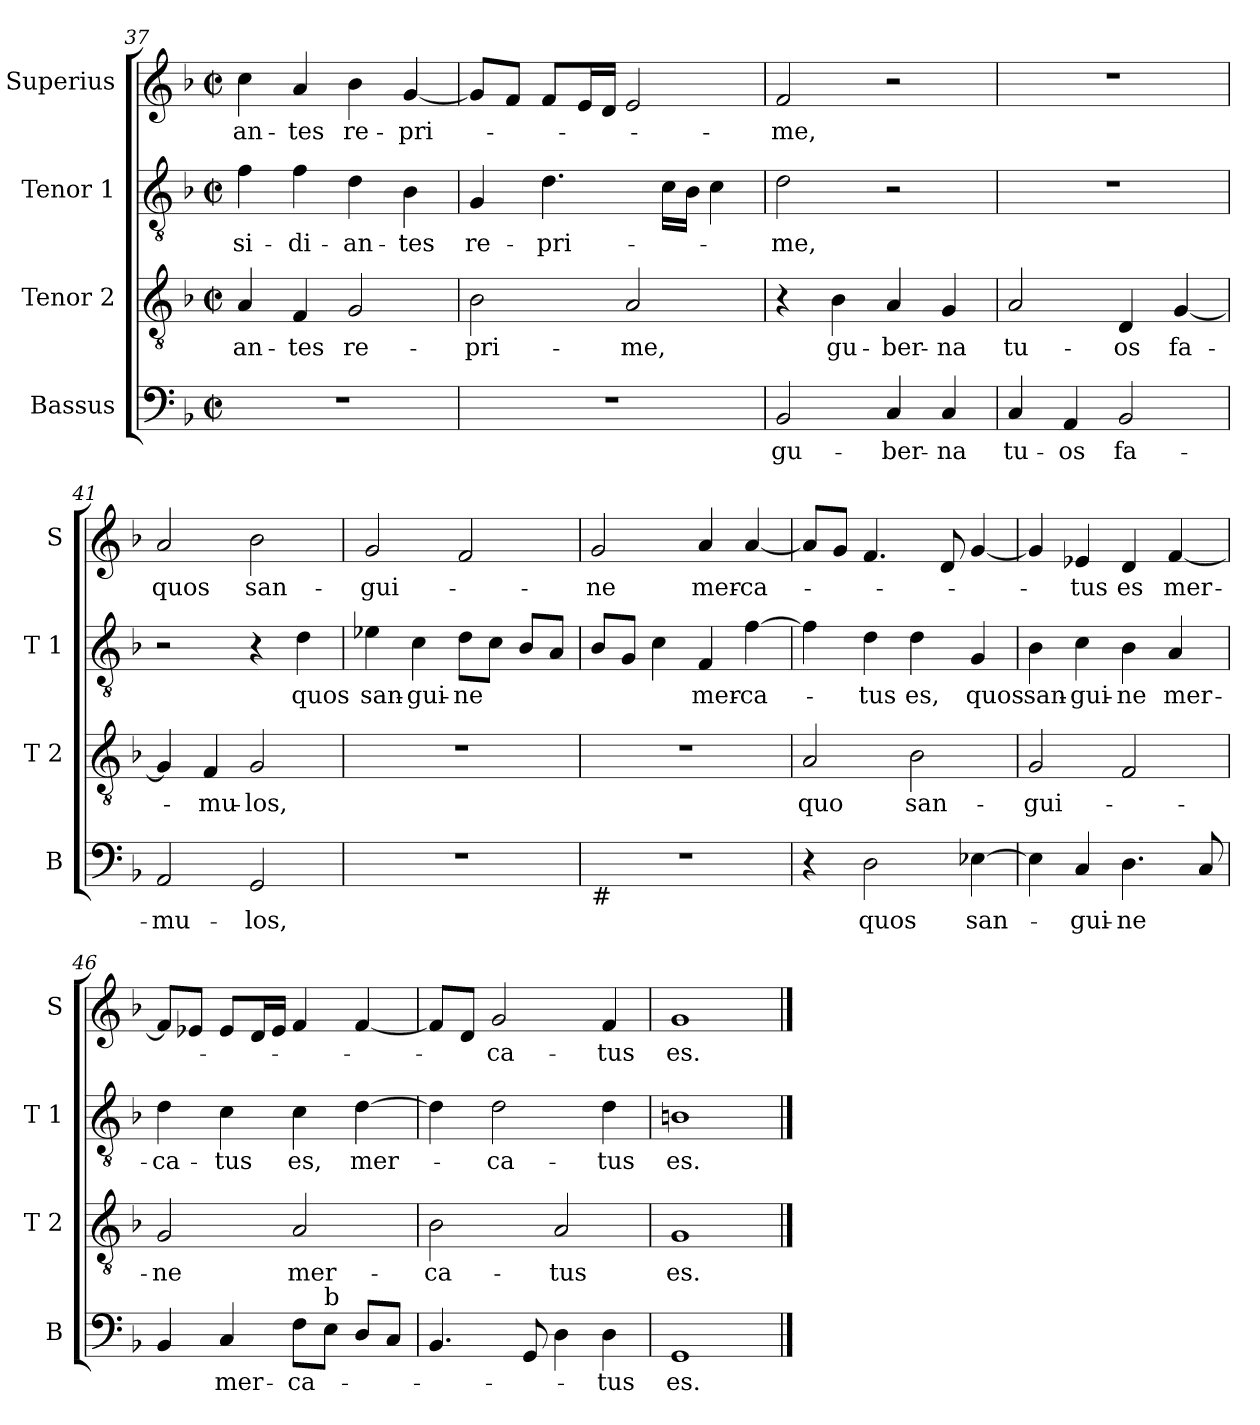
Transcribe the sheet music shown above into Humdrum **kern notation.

**kern	**text	**kern	**text	**kern	**text	**kern	**text
*part4	*part4	*part3	*part3	*part2	*part2	*part1	*part1
*staff4	*staff4	*staff3	*staff3	*staff2	*staff2	*staff1	*staff1
*I"Bassus	*	*I"Tenor 2	*	*I"Tenor 1	*	*I"Superius	*
*I'B	*	*I'T 2	*	*I'T 1	*	*I'S	*
*clefF4	*	*clefGv2	*	*clefGv2	*	*clefG2	*
*k[b-]	*	*k[b-]	*	*k[b-]	*	*k[b-]	*
*F:	*	*F:	*	*F:	*	*F:	*
*M2/2	*	*M2/2	*	*M2/2	*	*M2/2	*
*met(c|)	*	*met(c|)	*	*met(c|)	*	*met(c|)	*
=37	=37	=37	=37	=37	=37	=37	=37
!	!	!	!LO:LY:b	!	!LO:LY:b	!	!LO:LY:b
1r	.	4A/	-an-	4f\	-si-	4cc\	-an-
!	!	!	!LO:LY:b	!	!LO:LY:b	!	!LO:LY:b
.	.	4F/	-tes	4f\	-di-	4a/	-tes
!	!	!	!LO:LY:b	!	!LO:LY:b	!	!LO:LY:b
.	.	2G/	re-	4d\	-an-	4b-\	re-
!	!	!	!	!	!LO:LY:b	!	!LO:LY:b
.	.	.	.	4B-\	-tes	[4g/	-pri-
=38	=38	=38	=38	=38	=38	=38	=38
!	!	!	!LO:LY:b	!	!LO:LY:b	!	!
1r	.	2B-\	-pri-	4G/	re-	8g/L]	.
.	.	.	.	.	.	8f/J	.
!	!	!	!	!	!LO:LY:b	!	!
.	.	.	.	4.d\	-pri-	8f/L	.
.	.	.	.	.	.	16e/L	.
.	.	.	.	.	.	16d/JJ	.
!	!	!	!LO:LY:b	!	!	!	!
.	.	2A/	-me,	.	.	2e/	.
.	.	.	.	16c\LL	.	.	.
.	.	.	.	16B-\JJ	.	.	.
.	.	.	.	4c\	.	.	.
!!LO:LB:g=z
=39	=39	=39	=39	=39	=39	=39	=39
!	!LO:LY:b	!	!	!	!LO:LY:b	!	!LO:LY:b
2BB-/	gu-	4r	.	2d\	-me,	2f/	-me,
!	!	!	!LO:LY:b	!	!	!	!
.	.	4B-\	gu-	.	.	.	.
!	!LO:LY:b	!	!LO:LY:b	!	!	!	!
4C/	-ber-	4A/	-ber-	2r	.	2r	.
!	!LO:LY:b	!	!LO:LY:b	!	!	!	!
4C/	-na	4G/	-na	.	.	.	.
=40	=40	=40	=40	=40	=40	=40	=40
!	!LO:LY:b	!	!LO:LY:b	!	!	!	!
4C/	tu-	2A/	tu-	1r	.	1r	.
!	!LO:LY:b	!	!	!	!	!	!
4AA/	-os	.	.	.	.	.	.
!	!LO:LY:b	!	!LO:LY:b	!	!	!	!
2BB-/	fa-	4D/	-os	.	.	.	.
!	!	!	!LO:LY:b	!	!	!	!
.	.	[4G/	fa-	.	.	.	.
=41	=41	=41	=41	=41	=41	=41	=41
!	!LO:LY:b	!	!	!	!	!	!LO:LY:b
2AA/	-mu-	4G/]	.	2r	.	2a/	quos
!	!	!	!LO:LY:b	!	!	!	!
.	.	4F/	-mu-	.	.	.	.
!	!LO:LY:b	!	!LO:LY:b	!	!	!	!LO:LY:b
2GG/	-los,	2G/	-los,	4r	.	2b-\	san-
!	!	!	!	!	!LO:LY:b	!	!
.	.	.	.	4d\	quos	.	.
=42	=42	=42	=42	=42	=42	=42	=42
!	!	!	!	!	!LO:LY:b	!	!LO:LY:b
1r	.	1r	.	4e-X\	san-	2g/	-gui-
!	!	!	!	!	!LO:LY:b	!	!
.	.	.	.	4c\	-gui-	.	.
!	!	!	!	!	!LO:LY:b	!	!
.	.	.	.	8d\L	-ne	2f/	.
.	.	.	.	8c\J	.	.	.
.	.	.	.	8B-/L	.	.	.
.	.	.	.	8A/J	.	.	.
=43	=43	=43	=43	=43	=43	=43	=43
!LO:TX:b:t=#	!	!	!	!	!	!	!
!	!	!	!	!	!	!	!LO:LY:b
1r	.	1r	.	8B-/L	.	2g/	-ne
.	.	.	.	8G/J	.	.	.
.	.	.	.	4c\	.	.	.
!	!	!	!	!	!LO:LY:b	!	!LO:LY:b
.	.	.	.	4F/	mer-	4a/	mer-
!	!	!	!	!	!LO:LY:b	!	!LO:LY:b
.	.	.	.	[4f\	-ca-	[4a/	-ca-
!!LO:LB:g=z
=44	=44	=44	=44	=44	=44	=44	=44
!	!	!	!LO:LY:b	!	!	!	!
4r	.	2A/	quo	4f\]	.	8a/L]	.
.	.	.	.	.	.	8g/J	.
!	!LO:LY:b	!	!	!	!LO:LY:b	!	!
2D\	quos	.	.	4d\	-tus	4.f/	.
!	!	!	!LO:LY:b	!	!LO:LY:b	!	!
.	.	2B-\	san-	4d\	es,	.	.
.	.	.	.	.	.	8d/	.
!	!LO:LY:b	!	!	!	!LO:LY:b	!	!
[4E-X\	san-	.	.	4G/	quos	[4g/	.
=45	=45	=45	=45	=45	=45	=45	=45
!	!	!	!LO:LY:b	!	!LO:LY:b	!	!
4E-\]	.	2G/	-gui-	4B-\	san-	4g/]	.
!	!LO:LY:b	!	!	!	!LO:LY:b	!	!LO:LY:b
4C/	-gui-	.	.	4c\	-gui-	4e-X/	-tus
!	!LO:LY:b	!	!	!	!LO:LY:b	!	!LO:LY:b
4.D\	-ne	2F/	.	4B-\	-ne	4d/	es
!	!	!	!	!	!LO:LY:b	!	!LO:LY:b
.	.	.	.	4A/	mer-	[4f/	mer-
8C/	.	.	.	.	.	.	.
=46	=46	=46	=46	=46	=46	=46	=46
!	!	!	!LO:LY:b	!	!LO:LY:b	!	!
4BB-/	.	2G/	-ne	4d\	-ca-	8f/L]	.
.	.	.	.	.	.	8e-X/J	.
!	!LO:LY:b	!	!	!	!LO:LY:b	!	!
4C/	mer-	.	.	4c\	-tus	8e-/L	.
.	.	.	.	.	.	16d/L	.
.	.	.	.	.	.	16e-/JJ	.
!	!LO:LY:b	!	!LO:LY:b	!	!LO:LY:b	!	!
8F\L	-ca-	2A/	mer-	4c\	es,	4f/	.
!LO:TX:a:t=b	!	!	!	!	!	!	!
8E\J	.	.	.	.	.	.	.
!	!	!	!	!	!LO:LY:b	!	!
8D/L	.	.	.	[4d\	mer-	[4f/	.
8C/J	.	.	.	.	.	.	.
=47	=47	=47	=47	=47	=47	=47	=47
!	!	!	!LO:LY:b	!	!	!	!
4.BB-/	.	2B-\	-ca-	4d\]	.	8f/L]	.
.	.	.	.	.	.	8d/J	.
!	!	!	!	!	!LO:LY:b	!	!LO:LY:b
.	.	.	.	2d\	-ca-	2g/	-ca-
8GG/	.	.	.	.	.	.	.
!	!	!	!LO:LY:b	!	!	!	!
4D\	.	2A/	-tus	.	.	.	.
!	!LO:LY:b	!	!	!	!LO:LY:b	!	!LO:LY:b
4D\	-tus	.	.	4d\	-tus	4f/	-tus
=48	=48	=48	=48	=48	=48	=48	=48
!	!LO:LY:b	!	!LO:LY:b	!	!LO:LY:b	!	!LO:LY:b
1GG	es.	1G	es.	1Bn	es.	1g	es.
==	==	==	==	==	==	==	==
*-	*-	*-	*-	*-	*-	*-	*-
